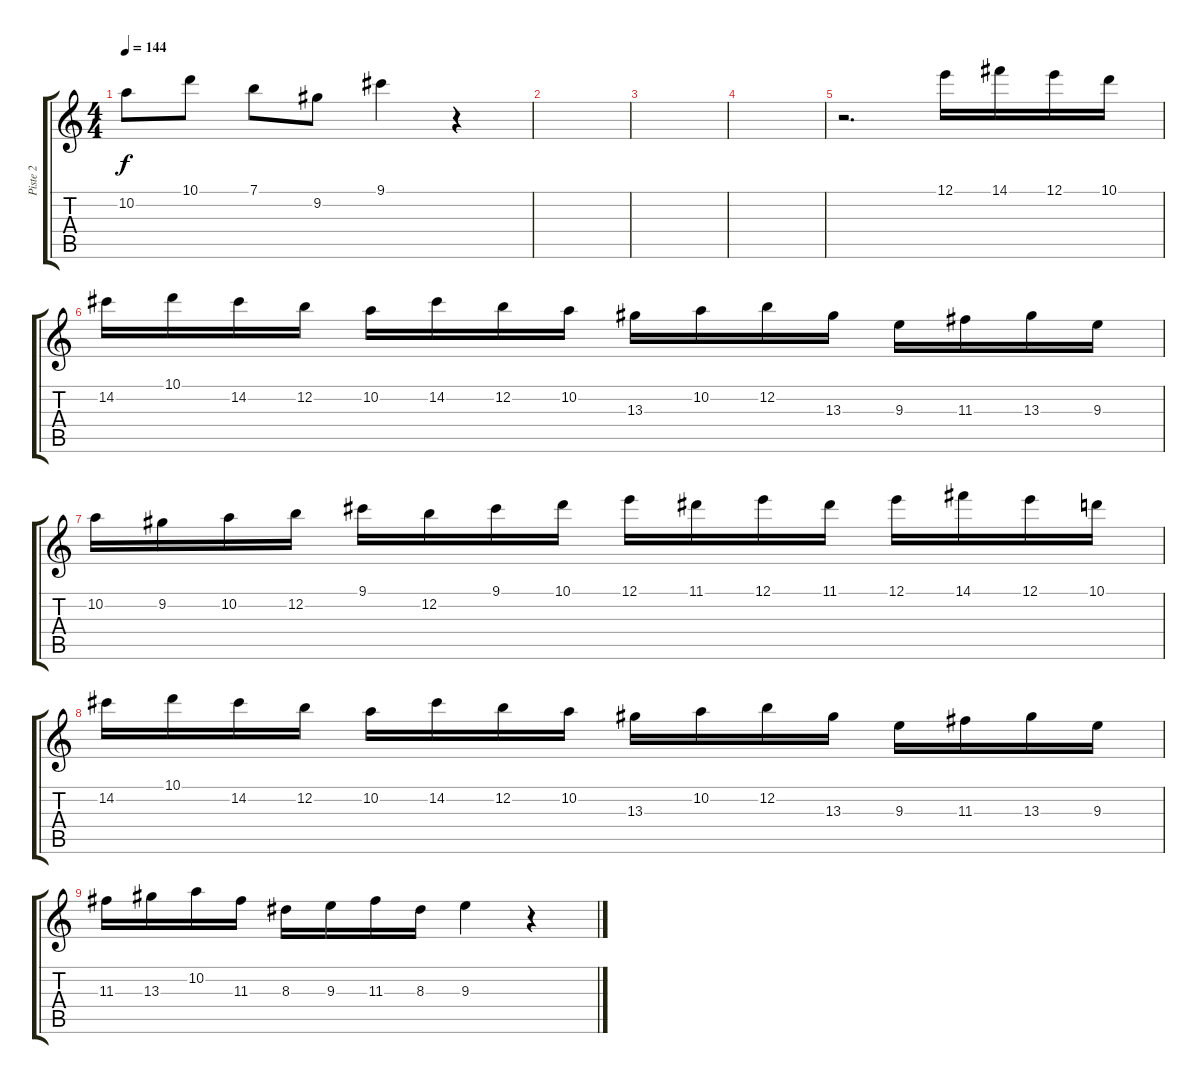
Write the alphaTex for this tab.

\track ("Piste 2" "Piste 2") {instrument overdrivenguitar}
\staff {score tabs}
\tuning (E4 B3 G3 D3 A2 E2) {hide}
\ts (4 4)
\tempo 144
\clef g2
\ks c
10.2.8{dy f} 10.1.8 7.1.8 9.2.8 9.1.4 r.4 |
|
|
|
r.2{d} 12.1.16 14.1.16 12.1.16 10.1.16 |
14.2.16 10.1.16 14.2.16 12.2.16 10.2.16 14.2.16 12.2.16 10.2.16 13.3.16 10.2.16 12.2.16 13.3.16 9.3.16 11.3.16 13.3.16 9.3.16 |
10.2.16 9.2.16 10.2.16 12.2.16 9.1.16 12.2.16 9.1.16 10.1.16 12.1.16 11.1.16 12.1.16 11.1.16 12.1.16 14.1.16 12.1.16 10.1.16 |
14.2.16 10.1.16 14.2.16 12.2.16 10.2.16 14.2.16 12.2.16 10.2.16 13.3.16 10.2.16 12.2.16 13.3.16 9.3.16 11.3.16 13.3.16 9.3.16 |
11.3.16 13.3.16 10.2.16 11.3.16 8.3.16 9.3.16 11.3.16 8.3.16 9.3.4 r.4
